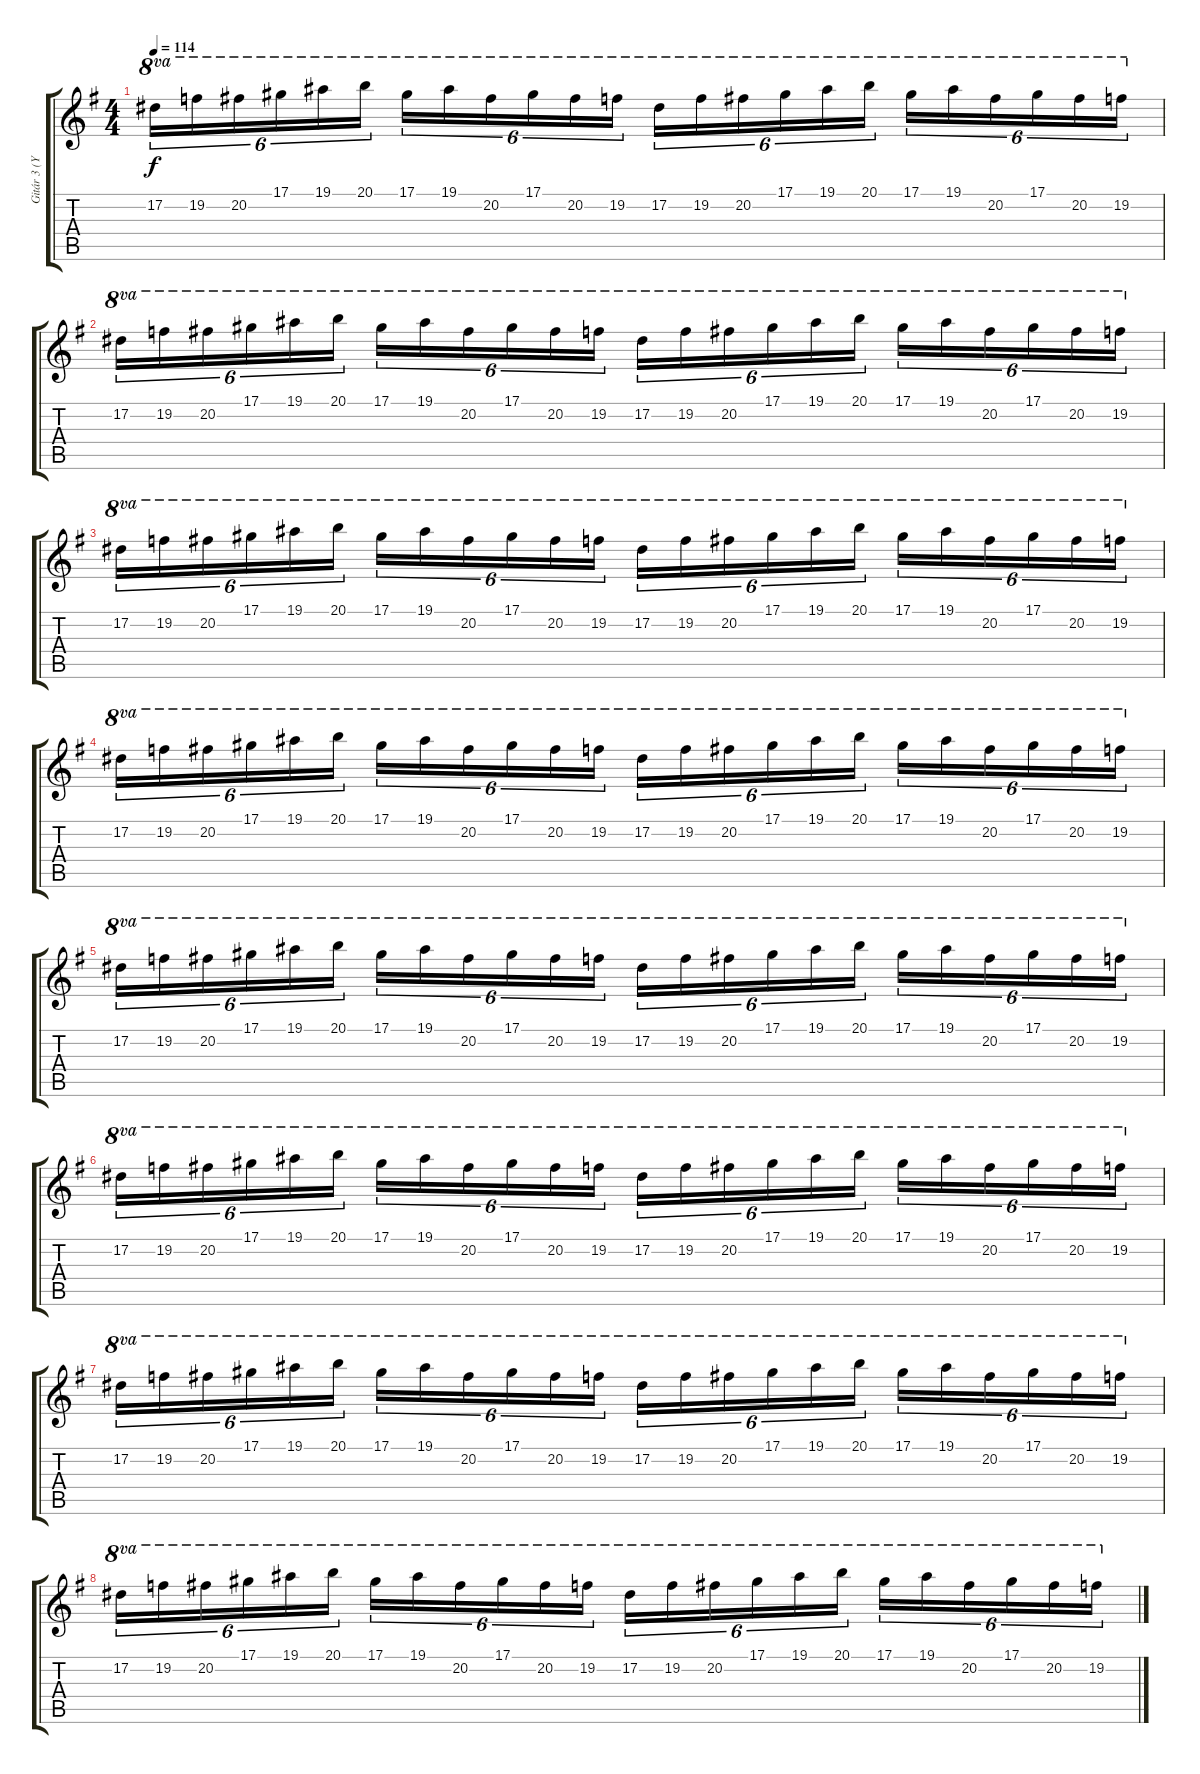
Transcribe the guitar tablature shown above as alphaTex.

\track ("Gitár 3 (Yngwie Malmsteen)" "Gitár 3 (Y") {instrument distortionguitar}
\staff {score tabs}
\tuning (Eb4 Bb3 Gb3 Db3 Ab2 Eb2) {hide}
\ts (4 4)
\tempo 114
\clef g2
\ks g
17.2.16{tu (6 4) ot 8va dy f instrument distortionguitar} 19.2.16{tu (6 4) ot 8va} 20.2.16{tu (6 4) ot 8va} 17.1.16{tu (6 4) ot 8va} 19.1.16{tu (6 4) ot 8va} 20.1.16{tu (6 4) ot 8va} 17.1.16{tu (6 4) ot 8va} 19.1.16{tu (6 4) ot 8va} 20.2.16{tu (6 4) ot 8va} 17.1.16{tu (6 4) ot 8va} 20.2.16{tu (6 4) ot 8va} 19.2.16{tu (6 4) ot 8va} 17.2.16{tu (6 4) ot 8va} 19.2.16{tu (6 4) ot 8va} 20.2.16{tu (6 4) ot 8va} 17.1.16{tu (6 4) ot 8va} 19.1.16{tu (6 4) ot 8va} 20.1.16{tu (6 4) ot 8va} 17.1.16{tu (6 4) ot 8va} 19.1.16{tu (6 4) ot 8va} 20.2.16{tu (6 4) ot 8va} 17.1.16{tu (6 4) ot 8va} 20.2.16{tu (6 4) ot 8va} 19.2.16{tu (6 4) ot 8va} |
17.2.16{tu (6 4) ot 8va} 19.2.16{tu (6 4) ot 8va} 20.2.16{tu (6 4) ot 8va} 17.1.16{tu (6 4) ot 8va} 19.1.16{tu (6 4) ot 8va} 20.1.16{tu (6 4) ot 8va} 17.1.16{tu (6 4) ot 8va} 19.1.16{tu (6 4) ot 8va} 20.2.16{tu (6 4) ot 8va} 17.1.16{tu (6 4) ot 8va} 20.2.16{tu (6 4) ot 8va} 19.2.16{tu (6 4) ot 8va} 17.2.16{tu (6 4) ot 8va} 19.2.16{tu (6 4) ot 8va} 20.2.16{tu (6 4) ot 8va} 17.1.16{tu (6 4) ot 8va} 19.1.16{tu (6 4) ot 8va} 20.1.16{tu (6 4) ot 8va} 17.1.16{tu (6 4) ot 8va} 19.1.16{tu (6 4) ot 8va} 20.2.16{tu (6 4) ot 8va} 17.1.16{tu (6 4) ot 8va} 20.2.16{tu (6 4) ot 8va} 19.2.16{tu (6 4) ot 8va} |
17.2.16{tu (6 4) ot 8va} 19.2.16{tu (6 4) ot 8va} 20.2.16{tu (6 4) ot 8va} 17.1.16{tu (6 4) ot 8va} 19.1.16{tu (6 4) ot 8va} 20.1.16{tu (6 4) ot 8va} 17.1.16{tu (6 4) ot 8va} 19.1.16{tu (6 4) ot 8va} 20.2.16{tu (6 4) ot 8va} 17.1.16{tu (6 4) ot 8va} 20.2.16{tu (6 4) ot 8va} 19.2.16{tu (6 4) ot 8va} 17.2.16{tu (6 4) ot 8va} 19.2.16{tu (6 4) ot 8va} 20.2.16{tu (6 4) ot 8va} 17.1.16{tu (6 4) ot 8va} 19.1.16{tu (6 4) ot 8va} 20.1.16{tu (6 4) ot 8va} 17.1.16{tu (6 4) ot 8va} 19.1.16{tu (6 4) ot 8va} 20.2.16{tu (6 4) ot 8va} 17.1.16{tu (6 4) ot 8va} 20.2.16{tu (6 4) ot 8va} 19.2.16{tu (6 4) ot 8va} |
17.2.16{tu (6 4) ot 8va} 19.2.16{tu (6 4) ot 8va} 20.2.16{tu (6 4) ot 8va} 17.1.16{tu (6 4) ot 8va} 19.1.16{tu (6 4) ot 8va} 20.1.16{tu (6 4) ot 8va} 17.1.16{tu (6 4) ot 8va} 19.1.16{tu (6 4) ot 8va} 20.2.16{tu (6 4) ot 8va} 17.1.16{tu (6 4) ot 8va} 20.2.16{tu (6 4) ot 8va} 19.2.16{tu (6 4) ot 8va} 17.2.16{tu (6 4) ot 8va} 19.2.16{tu (6 4) ot 8va} 20.2.16{tu (6 4) ot 8va} 17.1.16{tu (6 4) ot 8va} 19.1.16{tu (6 4) ot 8va} 20.1.16{tu (6 4) ot 8va} 17.1.16{tu (6 4) ot 8va} 19.1.16{tu (6 4) ot 8va} 20.2.16{tu (6 4) ot 8va} 17.1.16{tu (6 4) ot 8va} 20.2.16{tu (6 4) ot 8va} 19.2.16{tu (6 4) ot 8va} |
17.2.16{tu (6 4) ot 8va} 19.2.16{tu (6 4) ot 8va} 20.2.16{tu (6 4) ot 8va} 17.1.16{tu (6 4) ot 8va} 19.1.16{tu (6 4) ot 8va} 20.1.16{tu (6 4) ot 8va} 17.1.16{tu (6 4) ot 8va} 19.1.16{tu (6 4) ot 8va} 20.2.16{tu (6 4) ot 8va} 17.1.16{tu (6 4) ot 8va} 20.2.16{tu (6 4) ot 8va} 19.2.16{tu (6 4) ot 8va} 17.2.16{tu (6 4) ot 8va} 19.2.16{tu (6 4) ot 8va} 20.2.16{tu (6 4) ot 8va} 17.1.16{tu (6 4) ot 8va} 19.1.16{tu (6 4) ot 8va} 20.1.16{tu (6 4) ot 8va} 17.1.16{tu (6 4) ot 8va} 19.1.16{tu (6 4) ot 8va} 20.2.16{tu (6 4) ot 8va} 17.1.16{tu (6 4) ot 8va} 20.2.16{tu (6 4) ot 8va} 19.2.16{tu (6 4) ot 8va} |
17.2.16{tu (6 4) ot 8va} 19.2.16{tu (6 4) ot 8va} 20.2.16{tu (6 4) ot 8va} 17.1.16{tu (6 4) ot 8va} 19.1.16{tu (6 4) ot 8va} 20.1.16{tu (6 4) ot 8va} 17.1.16{tu (6 4) ot 8va} 19.1.16{tu (6 4) ot 8va} 20.2.16{tu (6 4) ot 8va} 17.1.16{tu (6 4) ot 8va} 20.2.16{tu (6 4) ot 8va} 19.2.16{tu (6 4) ot 8va} 17.2.16{tu (6 4) ot 8va} 19.2.16{tu (6 4) ot 8va} 20.2.16{tu (6 4) ot 8va} 17.1.16{tu (6 4) ot 8va} 19.1.16{tu (6 4) ot 8va} 20.1.16{tu (6 4) ot 8va} 17.1.16{tu (6 4) ot 8va} 19.1.16{tu (6 4) ot 8va} 20.2.16{tu (6 4) ot 8va} 17.1.16{tu (6 4) ot 8va} 20.2.16{tu (6 4) ot 8va} 19.2.16{tu (6 4) ot 8va} |
17.2.16{tu (6 4) ot 8va} 19.2.16{tu (6 4) ot 8va} 20.2.16{tu (6 4) ot 8va} 17.1.16{tu (6 4) ot 8va} 19.1.16{tu (6 4) ot 8va} 20.1.16{tu (6 4) ot 8va} 17.1.16{tu (6 4) ot 8va} 19.1.16{tu (6 4) ot 8va} 20.2.16{tu (6 4) ot 8va} 17.1.16{tu (6 4) ot 8va} 20.2.16{tu (6 4) ot 8va} 19.2.16{tu (6 4) ot 8va} 17.2.16{tu (6 4) ot 8va} 19.2.16{tu (6 4) ot 8va} 20.2.16{tu (6 4) ot 8va} 17.1.16{tu (6 4) ot 8va} 19.1.16{tu (6 4) ot 8va} 20.1.16{tu (6 4) ot 8va} 17.1.16{tu (6 4) ot 8va} 19.1.16{tu (6 4) ot 8va} 20.2.16{tu (6 4) ot 8va} 17.1.16{tu (6 4) ot 8va} 20.2.16{tu (6 4) ot 8va} 19.2.16{tu (6 4) ot 8va} |
17.2.16{tu (6 4) ot 8va} 19.2.16{tu (6 4) ot 8va} 20.2.16{tu (6 4) ot 8va} 17.1.16{tu (6 4) ot 8va} 19.1.16{tu (6 4) ot 8va} 20.1.16{tu (6 4) ot 8va} 17.1.16{tu (6 4) ot 8va} 19.1.16{tu (6 4) ot 8va} 20.2.16{tu (6 4) ot 8va} 17.1.16{tu (6 4) ot 8va} 20.2.16{tu (6 4) ot 8va} 19.2.16{tu (6 4) ot 8va} 17.2.16{tu (6 4) ot 8va} 19.2.16{tu (6 4) ot 8va} 20.2.16{tu (6 4) ot 8va} 17.1.16{tu (6 4) ot 8va} 19.1.16{tu (6 4) ot 8va} 20.1.16{tu (6 4) ot 8va} 17.1.16{tu (6 4) ot 8va} 19.1.16{tu (6 4) ot 8va} 20.2.16{tu (6 4) ot 8va} 17.1.16{tu (6 4) ot 8va} 20.2.16{tu (6 4) ot 8va} 19.2.16{tu (6 4) ot 8va}
